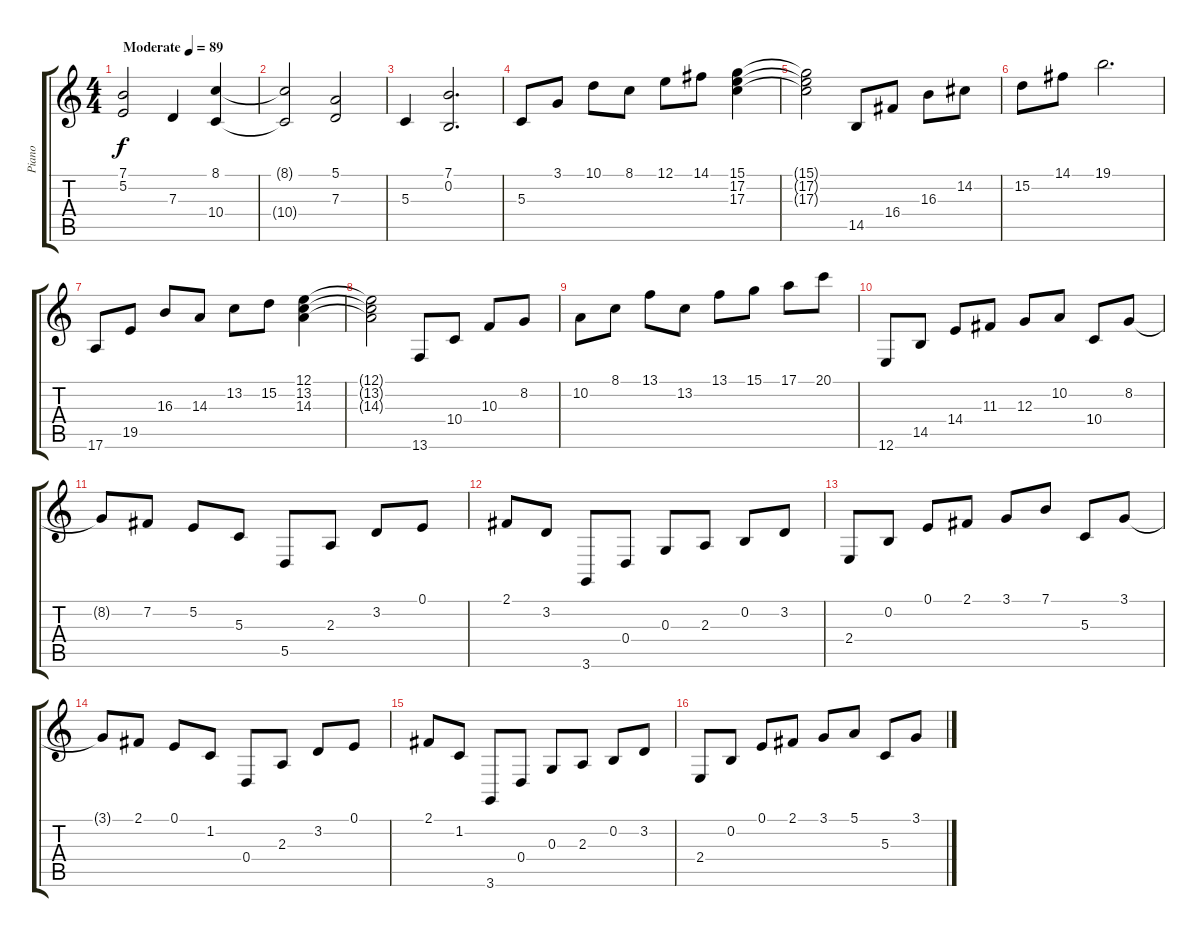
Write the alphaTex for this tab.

\track ("Piano" "Piano") {instrument acousticgrandpiano}
\staff {score tabs}
\tuning (E4 B3 G3 D3 A2 E2) {hide}
\ts (4 4)
\tempo (89 "Moderate")
\clef g2
\ks c
(7.1 5.2).2{dy f instrument acousticgrandpiano} 7.3.4 (8.1 10.4).4 |
(8.1{t} 10.4{t}).2 (5.1 7.3).2 |
5.3.4 (7.1 0.2).2{d} |
5.3.8 3.1.8 10.1.8 8.1.8 12.1.8 14.1.8 (15.1 17.2 17.3).4 |
(15.1{t} 17.2{t} 17.3{t}).2 14.5.8 16.4.8 16.3.8 14.2.8 |
15.2.8 14.1.8 19.1.2{d} |
17.6.8 19.5.8 16.3.8 14.3.8 13.2.8 15.2.8 (12.1 13.2 14.3).4 |
(12.1{t} 13.2{t} 14.3{t}).2 13.6.8 10.4.8 10.3.8 8.2.8 |
10.2.8 8.1.8 13.1.8 13.2.8 13.1.8 15.1.8 17.1.8 20.1.8 |
12.6.8 14.5.8 14.4.8 11.3.8 12.3.8 10.2.8 10.4.8 8.2.8 |
8.2{t}.8 7.2.8 5.2.8 5.3.8 5.5.8 2.3.8 3.2.8 0.1.8 |
2.1.8 3.2.8 3.6.8 0.4.8 0.3.8 2.3.8 0.2.8 3.2.8 |
2.4.8 0.2.8 0.1.8 2.1.8 3.1.8 7.1.8 5.3.8 3.1.8 |
3.1{t}.8 2.1.8 0.1.8 1.2.8 0.4.8 2.3.8 3.2.8 0.1.8 |
2.1.8 1.2.8 3.6.8 0.4.8 0.3.8 2.3.8 0.2.8 3.2.8 |
2.4.8 0.2.8 0.1.8 2.1.8 3.1.8 5.1.8 5.3.8 3.1.8
